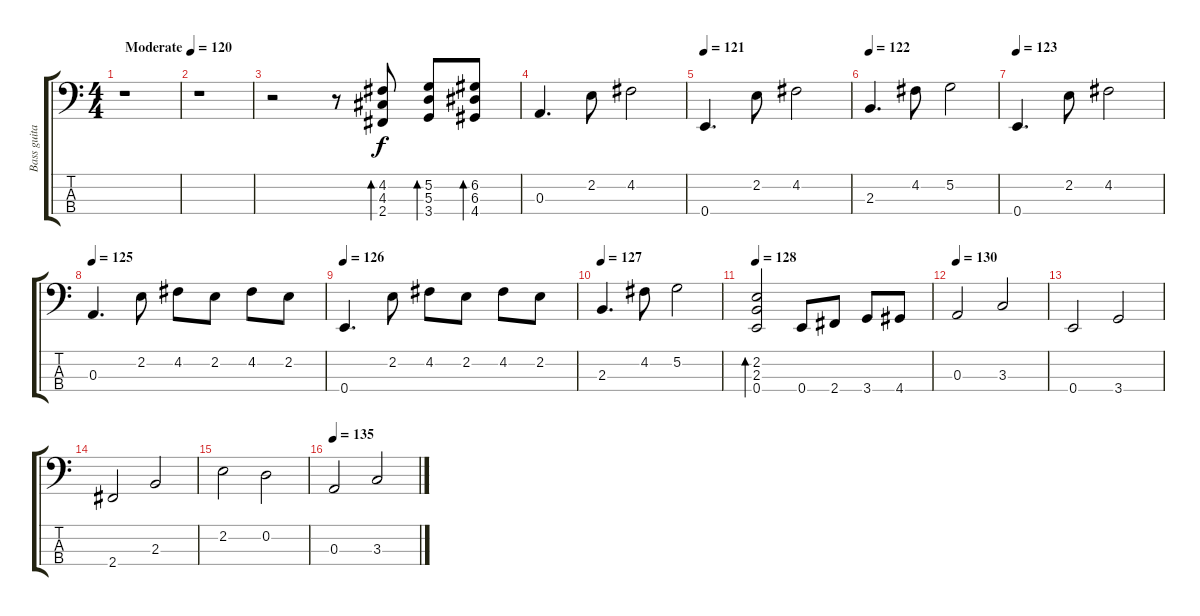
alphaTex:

\track ("Bass guitar" "Bass guita") {instrument electricbassfinger}
\staff {score tabs}
\tuning (G2 D2 A1 E1) {hide}
\ts (4 4)
\tempo (120 "Moderate")
\clef f4
\ks c
r.1{dy f instrument electricbassfinger} |
r.1 |
r.2 r.8 (4.2 4.3 2.4).8{bd 60} (5.2 5.3 3.4).8{bd 60} (6.2 6.3 4.4).8{bd 60} |
0.3.4{d} 2.2.8 4.2.2 |
\tempo 121
0.4.4{d} 2.2.8 4.2.2 |
\tempo 122
2.3.4{d} 4.2.8 5.2.2 |
\tempo 123
0.4.4{d} 2.2.8 4.2.2 |
\tempo 125
0.3.4{d} 2.2.8 4.2.8 2.2.8 4.2.8 2.2.8 |
\tempo 126
0.4.4{d} 2.2.8 4.2.8 2.2.8 4.2.8 2.2.8 |
\tempo 127
2.3.4{d} 4.2.8 5.2.2 |
\tempo 128
(2.2 2.3 0.4).2{bd 60} 0.4.8 2.4.8 3.4.8 4.4.8 |
\tempo 130
0.3.2 3.3.2 |
0.4.2 3.4.2 |
2.4.2 2.3.2 |
2.2.2 0.2.2 |
\tempo 135
0.3.2 3.3.2
